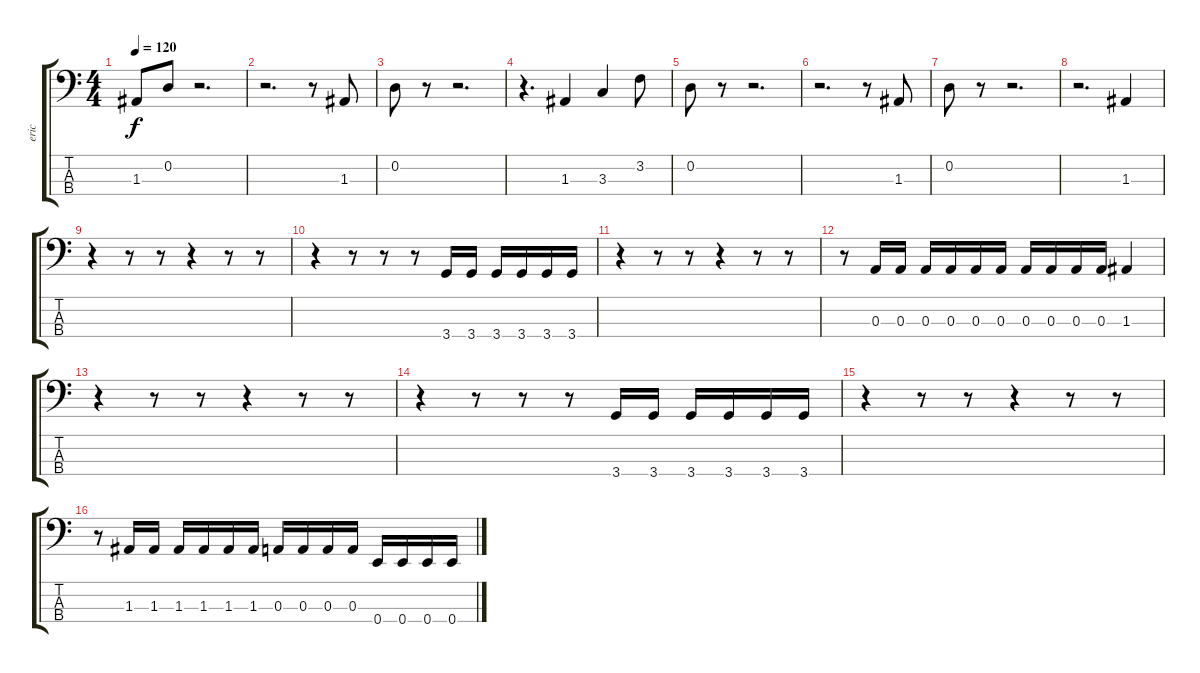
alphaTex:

\track ("eric" "eric") {instrument electricbassfinger}
\staff {score tabs}
\tuning (G2 D2 A1 E1) {hide}
\ts (4 4)
\tempo 120
\clef f4
\ks c
1.3.8{dy f instrument electricbassfinger} 0.2.8 r.2{d} |
r.2{d} r.8 1.3.8 |
0.2.8 r.8 r.2{d} |
r.4{d} 1.3.4 3.3.4 3.2.8 |
0.2.8 r.8 r.2{d} |
r.2{d} r.8 1.3.8 |
0.2.8 r.8 r.2{d} |
r.2{d} 1.3.4 |
r.4 r.8 r.8 r.4 r.8 r.8 |
r.4 r.8 r.8 r.8 3.4.16 3.4.16 3.4.16 3.4.16 3.4.16 3.4.16 |
r.4 r.8 r.8 r.4 r.8 r.8 |
r.8 0.3.16 0.3.16 0.3.16 0.3.16 0.3.16 0.3.16 0.3.16 0.3.16 0.3.16 0.3.16 1.3.4 |
r.4 r.8 r.8 r.4 r.8 r.8 |
r.4 r.8 r.8 r.8 3.4.16 3.4.16 3.4.16 3.4.16 3.4.16 3.4.16 |
r.4 r.8 r.8 r.4 r.8 r.8 |
r.8 1.3.16 1.3.16 1.3.16 1.3.16 1.3.16 1.3.16 0.3.16 0.3.16 0.3.16 0.3.16 0.4.16 0.4.16 0.4.16 0.4.16
